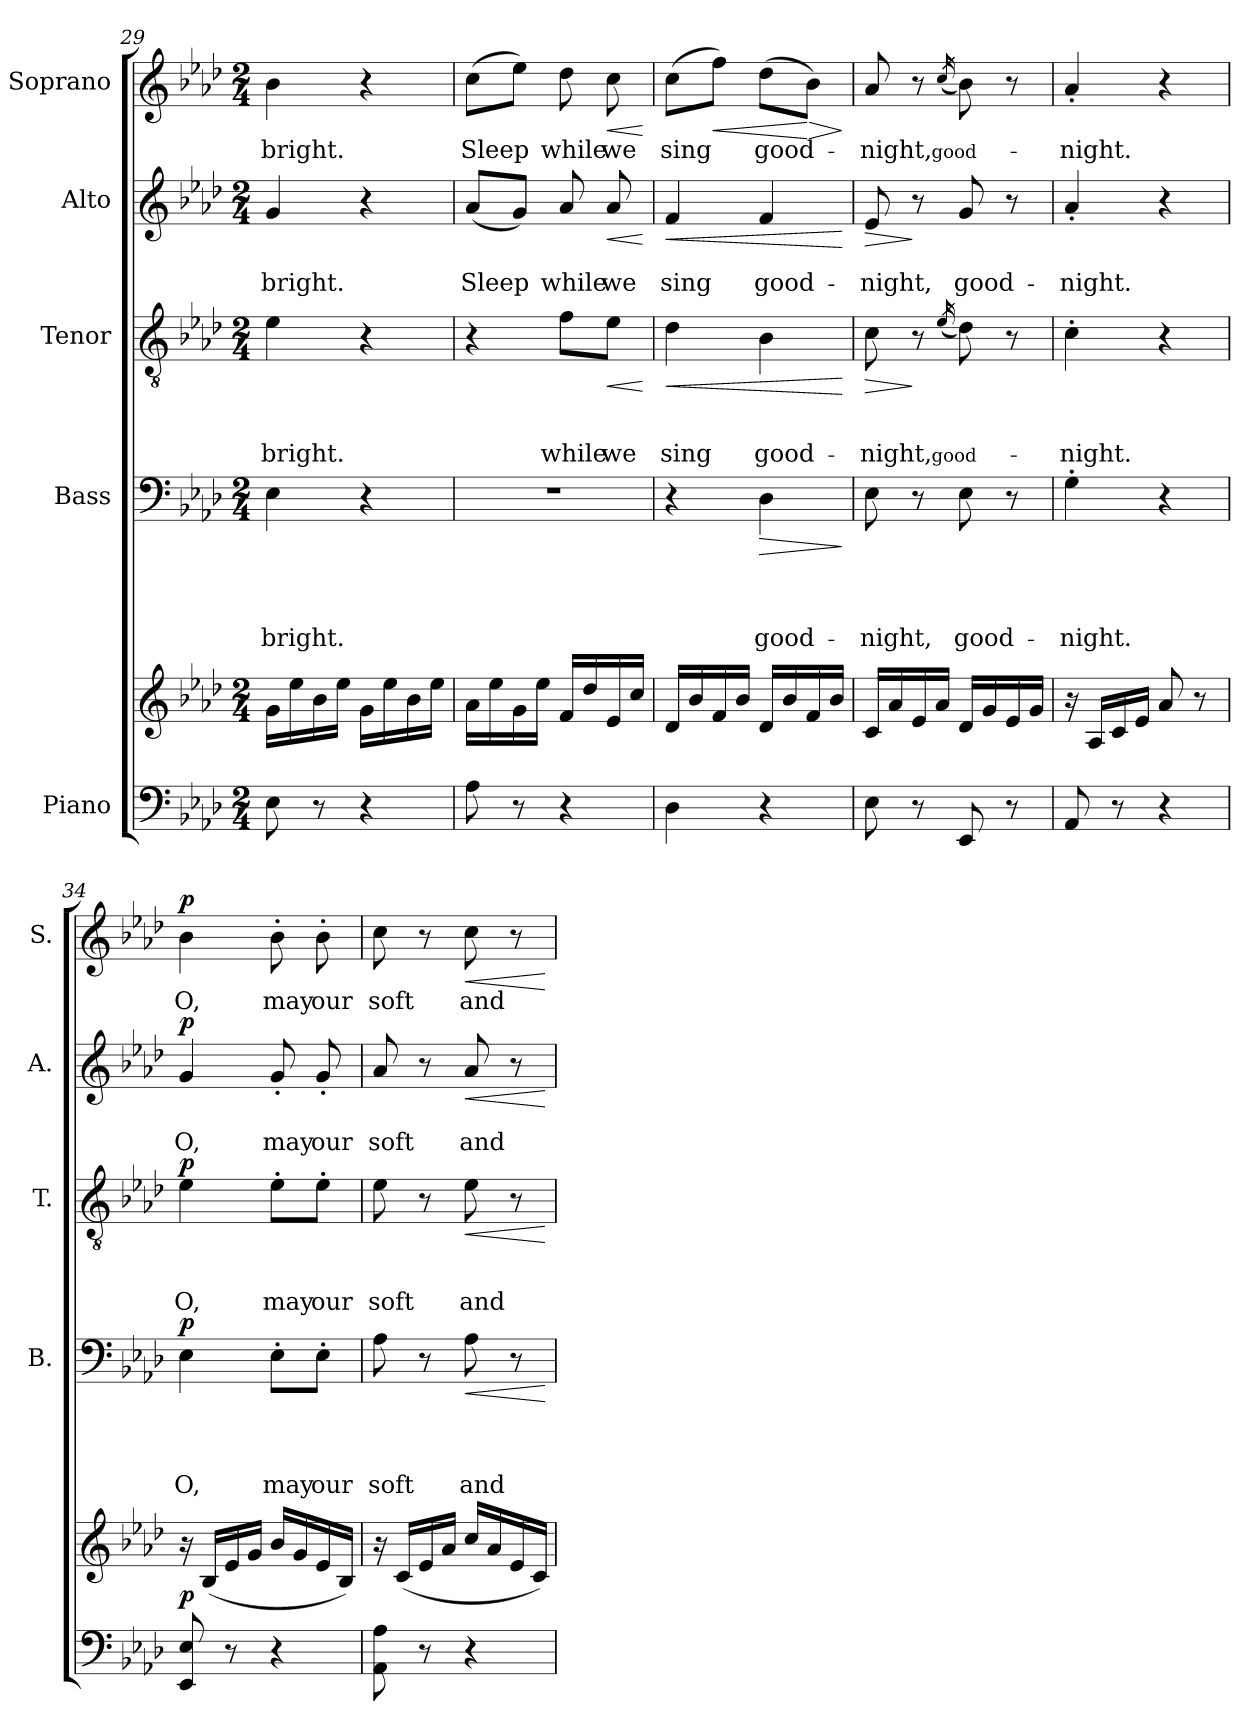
**kern	**kern	**dynam	**kern	**text	**text	**text	**text	**dynam	**kern	**text	**text	**text	**dynam	**kern	**text	**text	**dynam	**kern	**text	**dynam
*part5	*part5	*part5	*part4	*part4	*part4	*part4	*part4	*part4	*part3	*part3	*part3	*part3	*part3	*part2	*part2	*part2	*part2	*part1	*part1	*part1
*staff6	*staff5	*staff5/6	*staff4	*staff4	*staff4	*staff4	*staff4	*staff4	*staff3	*staff3	*staff3	*staff3	*staff3	*staff2	*staff2	*staff2	*staff2	*staff1	*staff1	*staff1
*I"Piano	*	*	*I"Bass	*	*	*	*	*	*I"Tenor	*	*	*	*	*I"Alto	*	*	*	*I"Soprano	*	*
*	*	*	*I'B.	*	*	*	*	*	*I'T.	*	*	*	*	*I'A.	*	*	*	*I'S.	*	*
*clefF4	*clefG2	*	*clefF4	*	*	*	*	*	*clefGv2	*	*	*	*	*clefG2	*	*	*	*clefG2	*	*
*k[b-e-a-d-]	*k[b-e-a-d-]	*	*k[b-e-a-d-]	*	*	*	*	*	*k[b-e-a-d-]	*	*	*	*	*k[b-e-a-d-]	*	*	*	*k[b-e-a-d-]	*	*
*A-:	*A-:	*	*A-:	*	*	*	*	*	*A-:	*	*	*	*	*A-:	*	*	*	*A-:	*	*
*M2/4	*M2/4	*	*M2/4	*	*	*	*	*	*M2/4	*	*	*	*	*M2/4	*	*	*	*M2/4	*	*
=29	=29	=29	=29	=29	=29	=29	=29	=29	=29	=29	=29	=29	=29	=29	=29	=29	=29	=29	=29	=29
!	!	!	!	!	!	!	!LO:LY:b	!	!	!	!	!LO:LY:b	!	!	!	!LO:LY:b	!	!	!LO:LY:b	!
8E-\	16g\LL	.	4E-\	.	.	.	bright.	.	4e-\	.	.	bright.	.	4g/	.	bright.	.	4b-\	bright.	.
.	16ee-\	.	.	.	.	.	.	.	.	.	.	.	.	.	.	.	.	.	.	.
8r	16b-\	.	.	.	.	.	.	.	.	.	.	.	.	.	.	.	.	.	.	.
.	16ee-\JJ	.	.	.	.	.	.	.	.	.	.	.	.	.	.	.	.	.	.	.
4r	16g\LL	.	4r	.	.	.	.	.	4r	.	.	.	.	4r	.	.	.	4r	.	.
.	16ee-\	.	.	.	.	.	.	.	.	.	.	.	.	.	.	.	.	.	.	.
.	16b-\	.	.	.	.	.	.	.	.	.	.	.	.	.	.	.	.	.	.	.
.	16ee-\JJ	.	.	.	.	.	.	.	.	.	.	.	.	.	.	.	.	.	.	.
=30	=30	=30	=30	=30	=30	=30	=30	=30	=30	=30	=30	=30	=30	=30	=30	=30	=30	=30	=30	=30
!	!	!	!LO:N:vis=1	!	!	!	!	!	!	!	!	!	!	!	!	!LO:LY:b	!	!	!LO:LY:b	!
8A-\	16a-\LL	.	2r	.	.	.	.	.	4r	.	.	.	.	(<8a-/L	.	Sleep	.	(>8cc\L	Sleep	.
.	16ee-\	.	.	.	.	.	.	.	.	.	.	.	.	.	.	.	.	.	.	.
8r	16g\	.	.	.	.	.	.	.	.	.	.	.	.	8g/J)	.	.	.	8ee-\J)	.	.
.	16ee-\JJ	.	.	.	.	.	.	.	.	.	.	.	.	.	.	.	.	.	.	.
!	!	!	!	!	!	!	!	!	!	!	!	!LO:LY:b	!	!	!	!LO:LY:b	!	!	!LO:LY:b	!
4r	16f/LL	.	.	.	.	.	.	.	8f\L	.	.	while	.	8a-/	.	while	.	8dd-\	while	.
.	16dd-/	.	.	.	.	.	.	.	.	.	.	.	.	.	.	.	.	.	.	.
!	!	!	!	!	!	!	!	!	!	!	!	!LO:LY:b	!LO:HP:b	!	!	!LO:LY:b	!LO:HP:b	!	!LO:LY:b	!LO:HP:b
.	16e-/	.	.	.	.	.	.	.	8e-\J	.	.	we	<	8a-/	.	we	<	8cc\	we	<
.	16cc/JJ	.	.	.	.	.	.	.	.	.	.	.	.	.	.	.	.	.	.	.
.	.	.	.	.	.	.	.	.	.	.	.	.	[	.	.	.	[	.	.	[
!!LO:PB:g=z
=31	=31	=31	=31	=31	=31	=31	=31	=31	=31	=31	=31	=31	=31	=31	=31	=31	=31	=31	=31	=31
!	!	!	!	!	!	!	!	!	!	!	!	!LO:LY:b	!LO:HP:b	!	!	!LO:LY:b	!LO:HP:b	!	!LO:LY:b	!
4D-\	16d-/LL	.	4r	.	.	.	.	.	4d-\	.	.	sing	<	4f/	.	sing	<	(>8cc\L	sing	.
.	16b-/	.	.	.	.	.	.	.	.	.	.	.	.	.	.	.	.	.	.	.
!	!	!	!	!	!	!	!	!	!	!	!	!	!	!	!	!	!	!	!	!LO:HP:b
.	16f/	.	.	.	.	.	.	.	.	.	.	.	.	.	.	.	.	8ff\J)	.	<
.	16b-/JJ	.	.	.	.	.	.	.	.	.	.	.	.	.	.	.	.	.	.	.
!	!	!	!	!	!	!	!LO:LY:b	!LO:HP:b	!	!	!	!LO:LY:b	!	!	!	!LO:LY:b	!	!	!LO:LY:b	!
4r	16d-/LL	.	4D-\	.	.	.	good-	>	4B-\	.	.	good-	.	4f/	.	good-	.	(>8dd-\L	good-	.
.	16b-/	.	.	.	.	.	.	.	.	.	.	.	.	.	.	.	.	.	.	.
!	!	!	!	!	!	!	!	!	!	!	!	!	!	!	!	!	!	!	!	!LO:HP:n=1:b
.	16f/	.	.	.	.	.	.	.	.	.	.	.	.	.	.	.	.	8b-\J)	.	[ >
.	16b-/JJ	.	.	.	.	.	.	.	.	.	.	.	.	.	.	.	.	.	.	.
.	.	.	.	.	.	.	.	]	.	.	.	.	[	.	.	.	[	.	.	]
=32	=32	=32	=32	=32	=32	=32	=32	=32	=32	=32	=32	=32	=32	=32	=32	=32	=32	=32	=32	=32
!	!	!	!	!	!	!	!LO:LY:b	!	!	!	!	!LO:LY:b	!LO:HP:b	!	!	!LO:LY:b	!LO:HP:b	!	!LO:LY:b	!
8E-\	16c/LL	.	8E-\	.	.	.	-night,	.	8c\	.	.	-night,	>	8e-/	.	-night,	>	8a-/	-night,	.
.	16a-/	.	.	.	.	.	.	.	.	.	.	.	.	.	.	.	.	.	.	.
8r	16e-/	.	8r	.	.	.	.	.	8r	.	.	.	]	8r	.	.	]	8r	.	.
.	16a-/JJ	.	.	.	.	.	.	.	.	.	.	.	.	.	.	.	.	.	.	.
!	!	!	!	!	!	!	!	!	!	!	!	!LO:LY:b	!	!	!	!	!	!	!LO:LY:b	!
.	.	.	.	.	.	.	.	.	(>16qe-/	.	.	good-	.	.	.	.	.	(>16qcc/	good-	.
!	!	!	!	!	!	!	!LO:LY:b	!	!	!	!	!	!	!	!	!LO:LY:b	!	!	!	!
8EE-/	16d-/LL	.	8E-\	.	.	.	good-	.	8d-\)	.	.	.	.	8g/	.	good-	.	8b-\)	.	.
.	16g/	.	.	.	.	.	.	.	.	.	.	.	.	.	.	.	.	.	.	.
8r	16e-/	.	8r	.	.	.	.	.	8r	.	.	.	.	8r	.	.	.	8r	.	.
.	16g/JJ	.	.	.	.	.	.	.	.	.	.	.	.	.	.	.	.	.	.	.
=33	=33	=33	=33	=33	=33	=33	=33	=33	=33	=33	=33	=33	=33	=33	=33	=33	=33	=33	=33	=33
!	!	!	!	!	!	!	!LO:LY:b	!	!	!	!	!LO:LY:b	!	!	!	!LO:LY:b	!	!	!LO:LY:b	!
8AA-/	16ra	.	4G'>\	.	.	.	-night.	.	4c'>\	.	.	-night.	.	4a-'</	.	-night.	.	4a-'</	-night.	.
.	16A-/LL	.	.	.	.	.	.	.	.	.	.	.	.	.	.	.	.	.	.	.
8r	16c/	.	.	.	.	.	.	.	.	.	.	.	.	.	.	.	.	.	.	.
.	16e-/JJ	.	.	.	.	.	.	.	.	.	.	.	.	.	.	.	.	.	.	.
4r	8a-/	.	4r	.	.	.	.	.	4r	.	.	.	.	4r	.	.	.	4r	.	.
.	8r	.	.	.	.	.	.	.	.	.	.	.	.	.	.	.	.	.	.	.
=34	=34	=34	=34	=34	=34	=34	=34	=34	=34	=34	=34	=34	=34	=34	=34	=34	=34	=34	=34	=34
!	!	!LO:DY:b	!	!	!	!	!LO:LY:b	!LO:DY:a	!	!	!	!LO:LY:b	!LO:DY:a	!	!	!LO:LY:b	!LO:DY:a	!	!LO:LY:b	!LO:DY:a
8EE-/ 8E-/	16ra	p	4E-\	.	.	.	O,	p	4e-\	.	.	O,	p	4g/	.	O,	p	4b-\	O,	p
.	(<16B-/LL	.	.	.	.	.	.	.	.	.	.	.	.	.	.	.	.	.	.	.
8r	16e-/	.	.	.	.	.	.	.	.	.	.	.	.	.	.	.	.	.	.	.
.	16g/JJ	.	.	.	.	.	.	.	.	.	.	.	.	.	.	.	.	.	.	.
!	!	!	!	!	!	!	!LO:LY:b	!	!	!	!	!LO:LY:b	!	!	!	!LO:LY:b	!	!	!LO:LY:b	!
4r	16b-/LL	.	8E-'>\L	.	.	.	may	.	8e-'>\L	.	.	may	.	8g'</	.	may	.	8b-'>\	may	.
.	16g/	.	.	.	.	.	.	.	.	.	.	.	.	.	.	.	.	.	.	.
!	!	!	!	!	!	!	!LO:LY:b	!	!	!	!	!LO:LY:b	!	!	!	!LO:LY:b	!	!	!LO:LY:b	!
.	16e-/	.	8E-'>\J	.	.	.	our	.	8e-'>\J	.	.	our	.	8g'</	.	our	.	8b-'>\	our	.
.	16B-/JJ)	.	.	.	.	.	.	.	.	.	.	.	.	.	.	.	.	.	.	.
=35	=35	=35	=35	=35	=35	=35	=35	=35	=35	=35	=35	=35	=35	=35	=35	=35	=35	=35	=35	=35
!	!	!	!	!	!	!	!LO:LY:b	!	!	!	!	!LO:LY:b	!	!	!	!LO:LY:b	!	!	!LO:LY:b	!
8AA-\ 8A-\	16ra	.	8A-\	.	.	.	soft	.	8e-\	.	.	soft	.	8a-/	.	soft	.	8cc\	soft	.
.	(<16c/LL	.	.	.	.	.	.	.	.	.	.	.	.	.	.	.	.	.	.	.
8r	16e-/	.	8r	.	.	.	.	.	8r	.	.	.	.	8r	.	.	.	8r	.	.
.	16a-/JJ	.	.	.	.	.	.	.	.	.	.	.	.	.	.	.	.	.	.	.
!	!	!	!	!	!	!	!LO:LY:b	!LO:HP:b	!	!	!	!LO:LY:b	!LO:HP:b	!	!	!LO:LY:b	!LO:HP:b	!	!LO:LY:b	!LO:HP:b
4r	16cc/LL	.	8A-\	.	.	.	and	<	8e-\	.	.	and	<	8a-/	.	and	<	8cc\	and	<
.	16a-/	.	.	.	.	.	.	.	.	.	.	.	.	.	.	.	.	.	.	.
.	16e-/	.	8r	.	.	.	.	.	8r	.	.	.	.	8r	.	.	.	8r	.	.
.	16c/JJ)	.	.	.	.	.	.	.	.	.	.	.	.	.	.	.	.	.	.	.
.	.	.	.	.	.	.	.	[	.	.	.	.	[	.	.	.	[	.	.	[
=	=	=	=	=	=	=	=	=	=	=	=	=	=	=	=	=	=	=	=	=
*-	*-	*-	*-	*-	*-	*-	*-	*-	*-	*-	*-	*-	*-	*-	*-	*-	*-	*-	*-	*-
